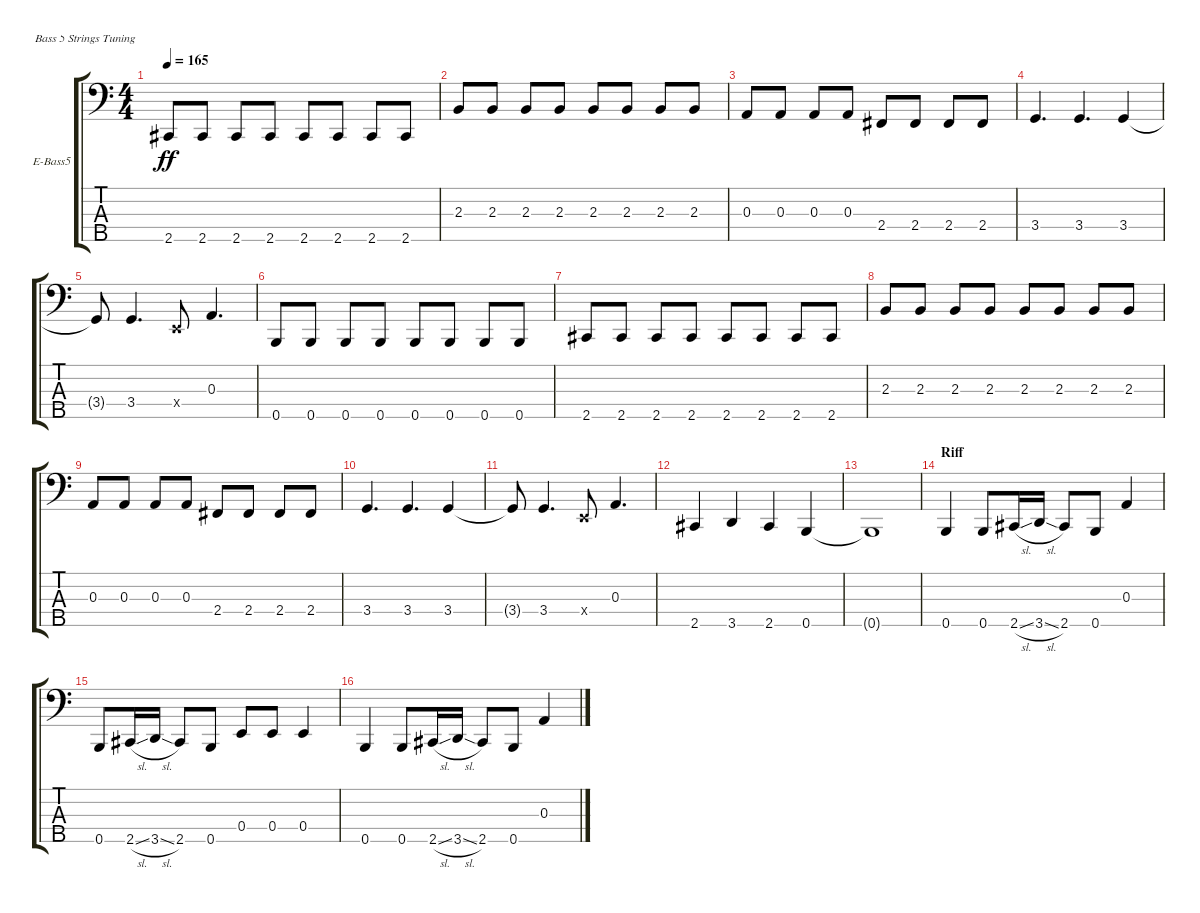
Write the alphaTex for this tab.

\defaultSystemsLayout 4
\bracketExtendMode groupsimilarinstruments
\firstSystemTrackNameOrientation horizontal
\otherSystemsTrackNameOrientation horizontal
\track ("Bass" "E-Bass5") {instrument electricbassfinger}
\staff {score tabs}
\tuning (G2 D2 A1 E1 B0)
\ts (4 4)
\tempo 165
\clef f4
\scale
0.333333
\ks c
2.5.8{dy ff} 2.5.8 2.5.8 2.5.8 2.5.8 2.5.8 2.5.8 2.5.8 |
\scale
0.333333 2.3.8 2.3.8 2.3.8 2.3.8 2.3.8 2.3.8 2.3.8 2.3.8 |
\scale
0.333333 0.3.8 0.3.8 0.3.8 0.3.8 2.4.8 2.4.8 2.4.8 2.4.8 |
\scale
0.333333 3.4.4{d} 3.4.4{d} 3.4.4 |
\scale
0.333333 3.4{t}.8 3.4.4{d} 0.4{x}.8 0.3.4{d} |
\scale
0.333333 0.5.8 0.5.8 0.5.8 0.5.8 0.5.8 0.5.8 0.5.8 0.5.8 |
\scale
0.333333 2.5.8 2.5.8 2.5.8 2.5.8 2.5.8 2.5.8 2.5.8 2.5.8 |
\scale
0.333333 2.3.8 2.3.8 2.3.8 2.3.8 2.3.8 2.3.8 2.3.8 2.3.8 |
\scale
0.333333 0.3.8 0.3.8 0.3.8 0.3.8 2.4.8 2.4.8 2.4.8 2.4.8 |
\scale
0.333333 3.4.4{d} 3.4.4{d} 3.4.4 |
\scale
0.333333 3.4{t}.8 3.4.4{d} 0.4{x}.8 0.3.4{d} |
\scale
0.333333 2.5.4 3.5.4 2.5.4 0.5.4 |
\scale
0.333333 0.5{t}.1 |
\section ("" "Riff")
\scale
0.333333 0.5.4 0.5.8 2.5{sl}.16 3.5{sl}.16 2.5.8 0.5.8 0.3.4 |
\scale
0.333333 0.5.8 2.5{sl}.16 3.5{sl}.16 2.5.8 0.5.8 0.4.8 0.4.8 0.4.4 |
\scale
0.333333 0.5.4 0.5.8 2.5{sl}.16 3.5{sl}.16 2.5.8 0.5.8 0.3.4
